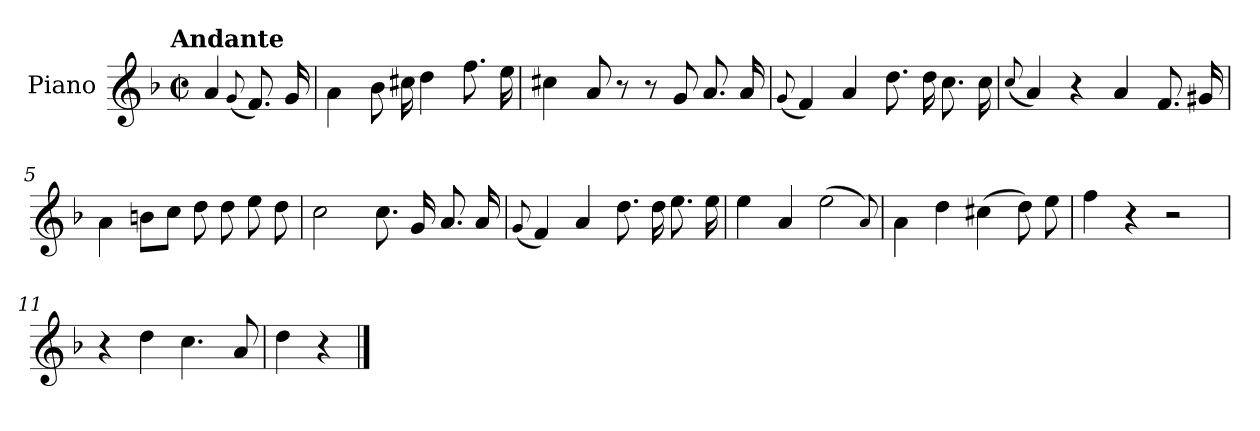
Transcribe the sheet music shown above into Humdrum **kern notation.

**kern
*part1
*staff1
*I"Piano
*I'Pno.
*clefG2
*k[b-]
!!LO:TX:omd:t=Andante
*M2/2
*met(c|)
*MM92
=
4a/
(<8qqg/
8.f/)
16g/
=1
4a\
8b-\
16cc#X\
4dd\
8.ff\
16ee\
=2
4cc#X\
8a/
8r
8r
8g/
8.a/
16a/
!!LO:LB:g=z
=3
(<8qqg/
4f/)
4a/
8.dd\
16dd\
8.cc\
16cc\
=4
(<8qqcc/
4a/)
4r
4a/
8.f/
16g#X/
=5
4a\
8bn\L
8cc\J
8dd\
8dd\
8ee\
8dd\
=6
2cc\
8.cc\
16g/
8.a/
16a/
!!LO:LB:g=z
=7
(<8qqg/
4f/)
4a/
8.dd\
16dd\
8.ee\
16ee\
=8
4ee\
4a/
(>2ee\
8qqa/)
=9
4a\
4dd\
(>4cc#X\
8dd\)
8ee\
=10
4ff\
4r
2r
=11
4r
4dd\
4.cc\
8a/
=12
4dd\
4r
==
*-
